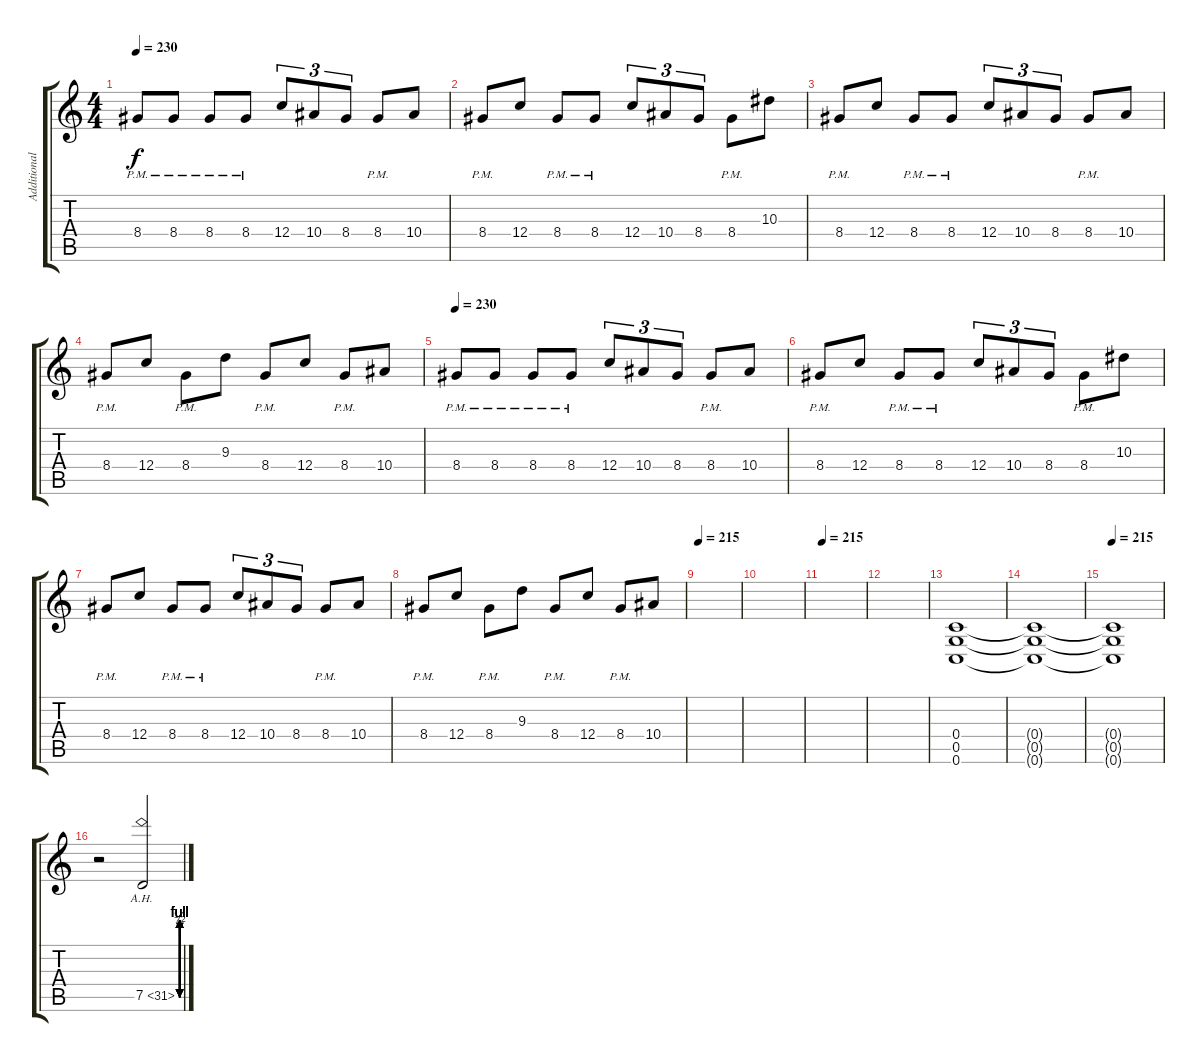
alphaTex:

\track ("Additional Guitar 1" "Additional") {instrument overdrivenguitar}
\staff {score tabs}
\tuning (D4 A3 F3 C3 G2 C2) {hide}
\ts (4 4)
\tempo 230
\clef g2
\ks c
8.4{pm}.8{dy f} 8.4{pm}.8 8.4{pm}.8 8.4{pm}.8 12.4.8{tu (3 2)} 10.4.8{tu (3 2)} 8.4.8{tu (3 2)} 8.4{pm}.8 10.4.8 |
8.4{pm}.8 12.4.8 8.4{pm}.8 8.4{pm}.8 12.4.8{tu (3 2)} 10.4.8{tu (3 2)} 8.4.8{tu (3 2)} 8.4{pm}.8 10.3.8 |
8.4{pm}.8 12.4.8 8.4{pm}.8 8.4{pm}.8 12.4.8{tu (3 2)} 10.4.8{tu (3 2)} 8.4.8{tu (3 2)} 8.4{pm}.8 10.4.8 |
8.4{pm}.8 12.4.8 8.4{pm}.8 9.3.8 8.4{pm}.8 12.4.8 8.4{pm}.8 10.4.8 |
\tempo 230
8.4{pm}.8 8.4{pm}.8 8.4{pm}.8 8.4{pm}.8 12.4.8{tu (3 2)} 10.4.8{tu (3 2)} 8.4.8{tu (3 2)} 8.4{pm}.8 10.4.8 |
8.4{pm}.8 12.4.8 8.4{pm}.8 8.4{pm}.8 12.4.8{tu (3 2)} 10.4.8{tu (3 2)} 8.4.8{tu (3 2)} 8.4{pm}.8 10.3.8 |
8.4{pm}.8 12.4.8 8.4{pm}.8 8.4{pm}.8 12.4.8{tu (3 2)} 10.4.8{tu (3 2)} 8.4.8{tu (3 2)} 8.4{pm}.8 10.4.8 |
8.4{pm}.8 12.4.8 8.4{pm}.8 9.3.8 8.4{pm}.8 12.4.8 8.4{pm}.8 10.4.8 |
\tempo 215
|
|
\tempo 215
|
|
(0.4 0.5 0.6).1 |
(0.4{t} 0.5{t} 0.6{t}).1 |
\tempo 215
(0.4{t} 0.5{t} 0.6{t}).1 |
r.2 7.5{be (custom 0 0 4 4 7 0 10 4 14 0 20 4 30 0 34 4 39 0 44 4 50 0 55 4 60 2) ah 24}.2
